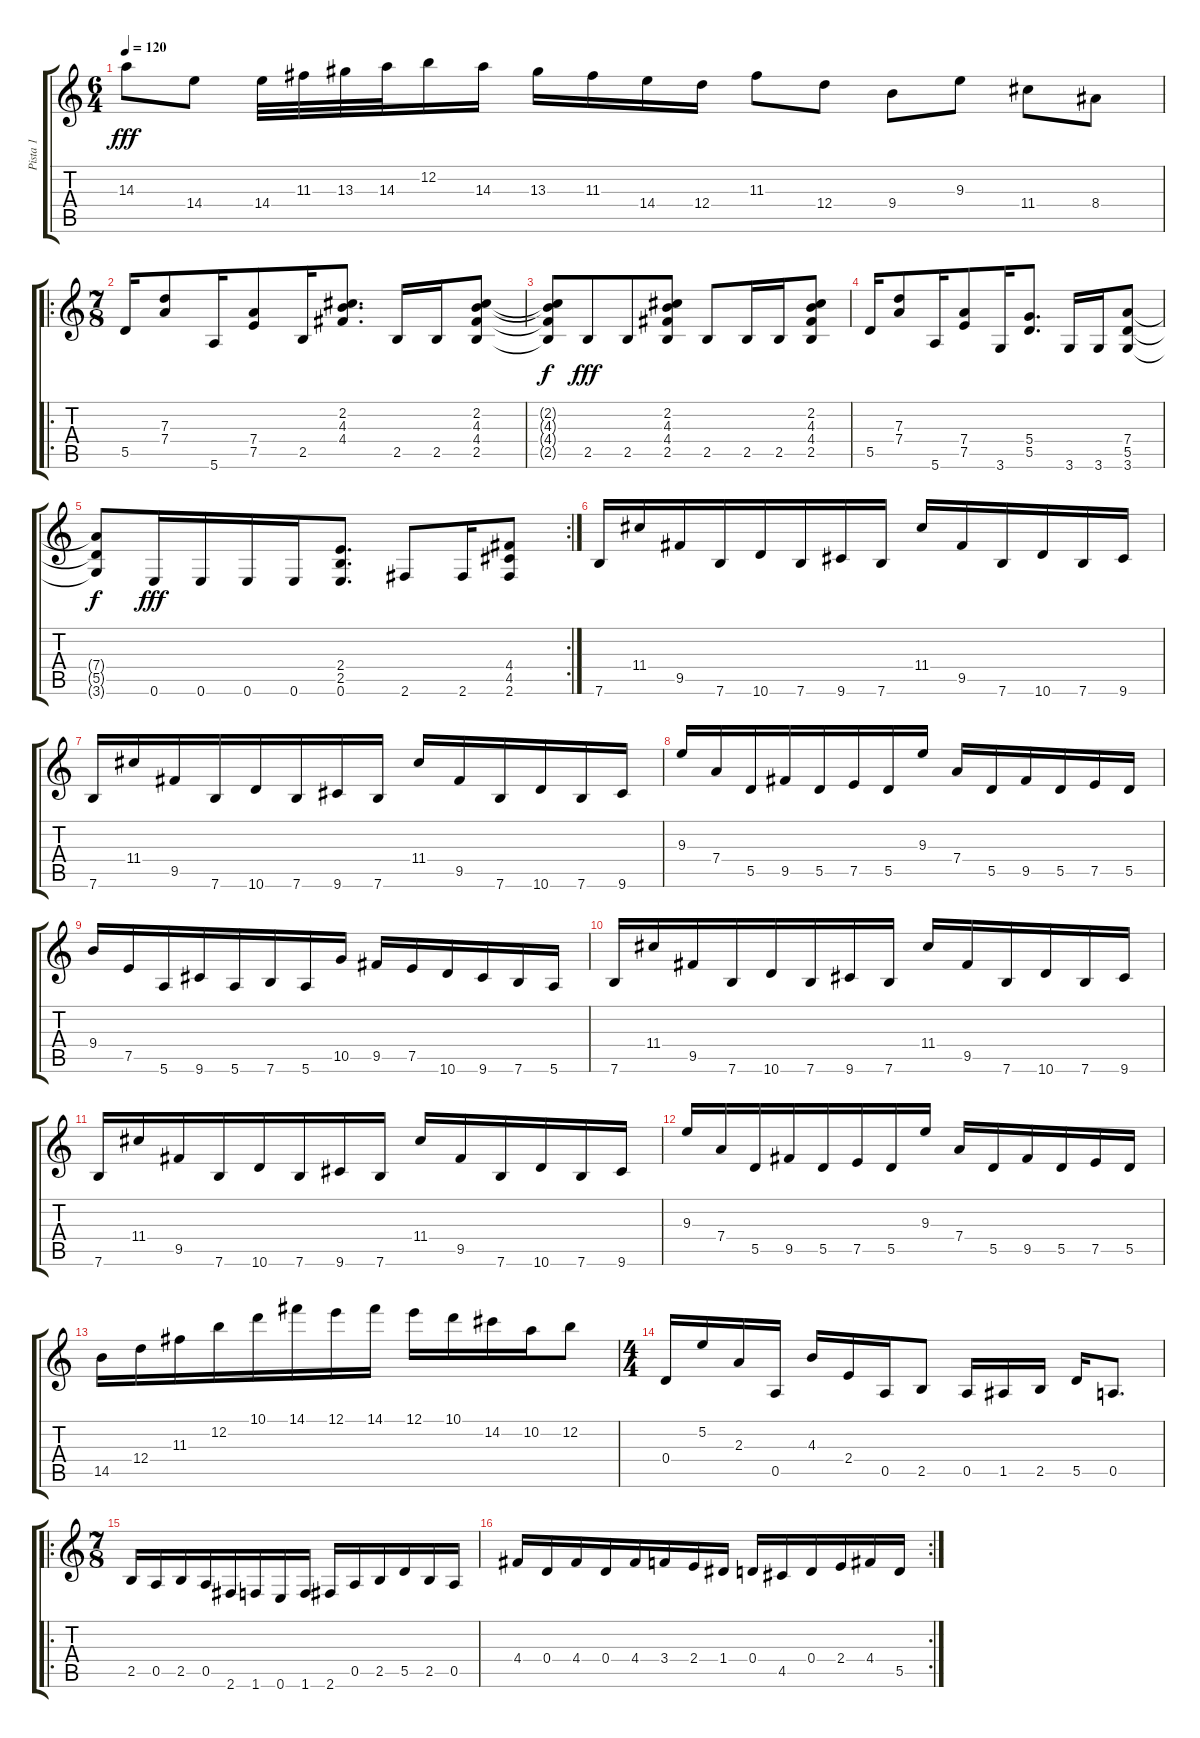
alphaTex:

\track ("Pista 1" "Pista 1") {instrument distortionguitar}
\staff {score tabs}
\tuning (E4 B3 G3 D3 A2 E2) {hide}
\ts (6 4)
\tempo 120
\clef g2
\ks c
14.3.8{dy fff} 14.4.8 14.4.32 11.3.32 13.3.32 14.3.32 12.2.16 14.3.16 13.3.16 11.3.16 14.4.16 12.4.16 11.3.8 12.4.8 9.4.8 9.3.8 11.4.8 8.4.8 |
\ro
\ts (7 8)
5.5.16{volume 10} (7.3 7.4).8 5.6.16 (7.4 7.5).8 2.5.16 (2.2 4.3 4.4).8{d} 2.5.16 2.5.16 (2.2 4.3 4.4 2.5).8 |
(2.2{t} 4.3{t} 4.4{t} 2.5{t}).8{dy f} 2.5.8{dy fff} 2.5.8 (2.2 4.3 4.4 2.5).8 2.5.8 2.5.16 2.5.16 (2.2 4.3 4.4 2.5).8 |
5.5.16 (7.3 7.4).8 5.6.16 (7.4 7.5).8 3.6.16 (5.4 5.5).8{d} 3.6.16 3.6.16 (7.4 5.5 3.6).8 |
\rc 2
(7.4{t} 5.5{t} 3.6{t}).8{dy f} 0.6.16{dy fff} 0.6.16 0.6.16 0.6.16 (2.4 2.5 0.6).8{d} 2.6.8 2.6.16 (4.4 4.5 2.6).8 |
7.6.16{volume 16} 11.4.16 9.5.16 7.6.16 10.6.16 7.6.16 9.6.16 7.6.16 11.4.16 9.5.16 7.6.16 10.6.16 7.6.16 9.6.16 |
7.6.16 11.4.16 9.5.16 7.6.16 10.6.16 7.6.16 9.6.16 7.6.16 11.4.16 9.5.16 7.6.16 10.6.16 7.6.16 9.6.16 |
9.3.16 7.4.16 5.5.16 9.5.16 5.5.16 7.5.16 5.5.16 9.3.16 7.4.16 5.5.16 9.5.16 5.5.16 7.5.16 5.5.16 |
9.4.16 7.5.16 5.6.16 9.6.16 5.6.16 7.6.16 5.6.16 10.5.16 9.5.16 7.5.16 10.6.16 9.6.16 7.6.16 5.6.16 |
7.6.16 11.4.16 9.5.16 7.6.16 10.6.16 7.6.16 9.6.16 7.6.16 11.4.16 9.5.16 7.6.16 10.6.16 7.6.16 9.6.16 |
7.6.16 11.4.16 9.5.16 7.6.16 10.6.16 7.6.16 9.6.16 7.6.16 11.4.16 9.5.16 7.6.16 10.6.16 7.6.16 9.6.16 |
9.3.16 7.4.16 5.5.16 9.5.16 5.5.16 7.5.16 5.5.16 9.3.16 7.4.16 5.5.16 9.5.16 5.5.16 7.5.16 5.5.16 |
14.5.16 12.4.16 11.3.16 12.2.16 10.1.16 14.1.16 12.1.16 14.1.16 12.1.16 10.1.16 14.2.16 10.2.16 12.2.8 |
\ts (4 4)
0.4.16 5.2.16 2.3.16 0.5.16 4.3.16 2.4.16 0.5.16 2.5.8 0.5.16 1.5.16 2.5.16 5.5.16 0.5.8{d} |
\ro
\ts (7 8)
2.5.16{volume 10} 0.5.16 2.5.16 0.5.16 2.6.16 1.6.16 0.6.16 1.6.16 2.6.16 0.5.16 2.5.16 5.5.16 2.5.16 0.5.16 |
\rc 2
4.4.16 0.4.16 4.4.16 0.4.16 4.4.16 3.4.16 2.4.16 1.4.16 0.4.16 4.5.16 0.4.16 2.4.16 4.4.16 5.5.16
